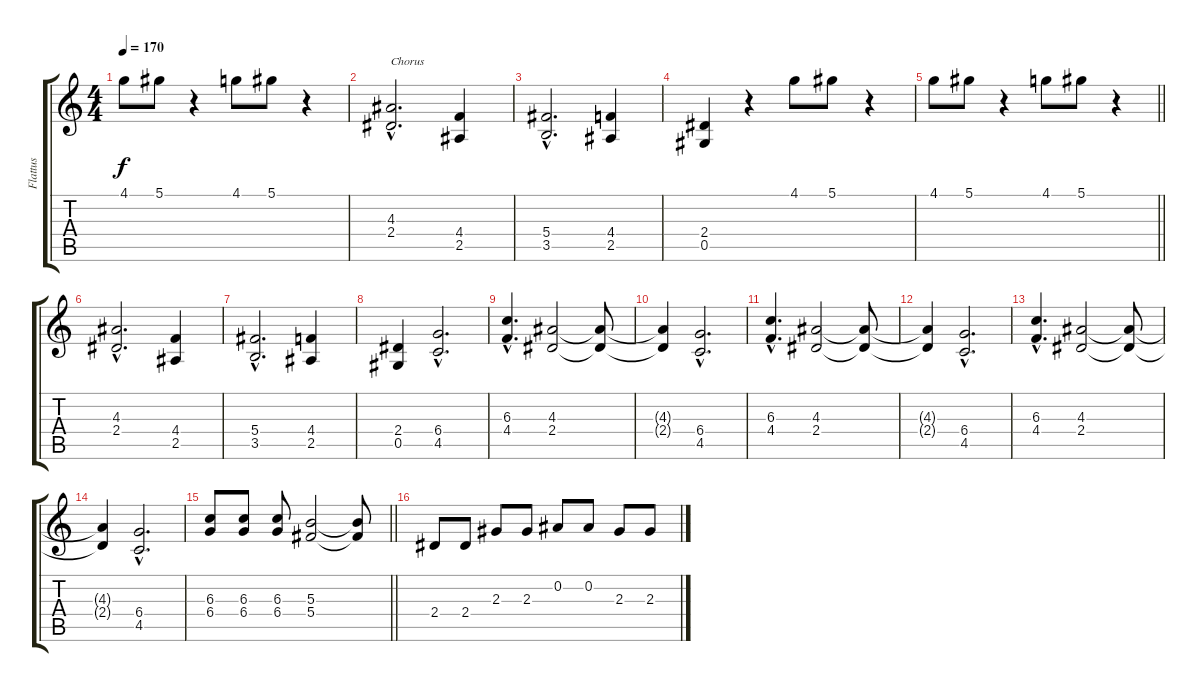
\track ("Flattus" "Flattus") {instrument distortionguitar}
\staff {score tabs}
\tuning (Eb4 Bb3 Gb3 Db3 Ab2 Eb2) {hide}
\ts (4 4)
\tempo 170
\clef g2
\ks c
4.1.8{dy f} 5.1.8 r.4 4.1.8 5.1.8 r.4 |
(4.3{hac} 2.4{hac}).2{d txt "Chorus"} (4.4 2.5).4 |
(5.4{hac} 3.5{hac}).2{d} (4.4 2.5).4 |
(2.4 0.5).4 r.4 4.1.8 5.1.8 r.4 |
\barLineRight lightlight
4.1.8 5.1.8 r.4 4.1.8 5.1.8 r.4 |
(4.3{hac} 2.4{hac}).2{d} (4.4 2.5).4 |
(5.4{hac} 3.5{hac}).2{d} (4.4 2.5).4 |
(2.4 0.5).4 (6.4{hac} 4.5{hac}).2{d} |
(6.3{hac} 4.4{hac}).4{d} (4.3 2.4).2 (4.3{t} 2.4{t}).8 |
(4.3{t} 2.4{t}).4 (6.4{hac} 4.5{hac}).2{d} |
(6.3{hac} 4.4{hac}).4{d} (4.3 2.4).2 (4.3{t} 2.4{t}).8 |
(4.3{t} 2.4{t}).4 (6.4{hac} 4.5{hac}).2{d} |
(6.3{hac} 4.4{hac}).4{d} (4.3 2.4).2 (4.3{t} 2.4{t}).8 |
(4.3{t} 2.4{t}).4 (6.4{hac} 4.5{hac}).2{d} |
\barLineRight lightlight
(6.3 6.4).8 (6.3 6.4).8 (6.3 6.4).8 (5.3 5.4).2 (5.3{t} 5.4{t}).8 |
2.4.8 2.4.8 2.3.8 2.3.8 0.2.8 0.2.8 2.3.8 2.3.8
